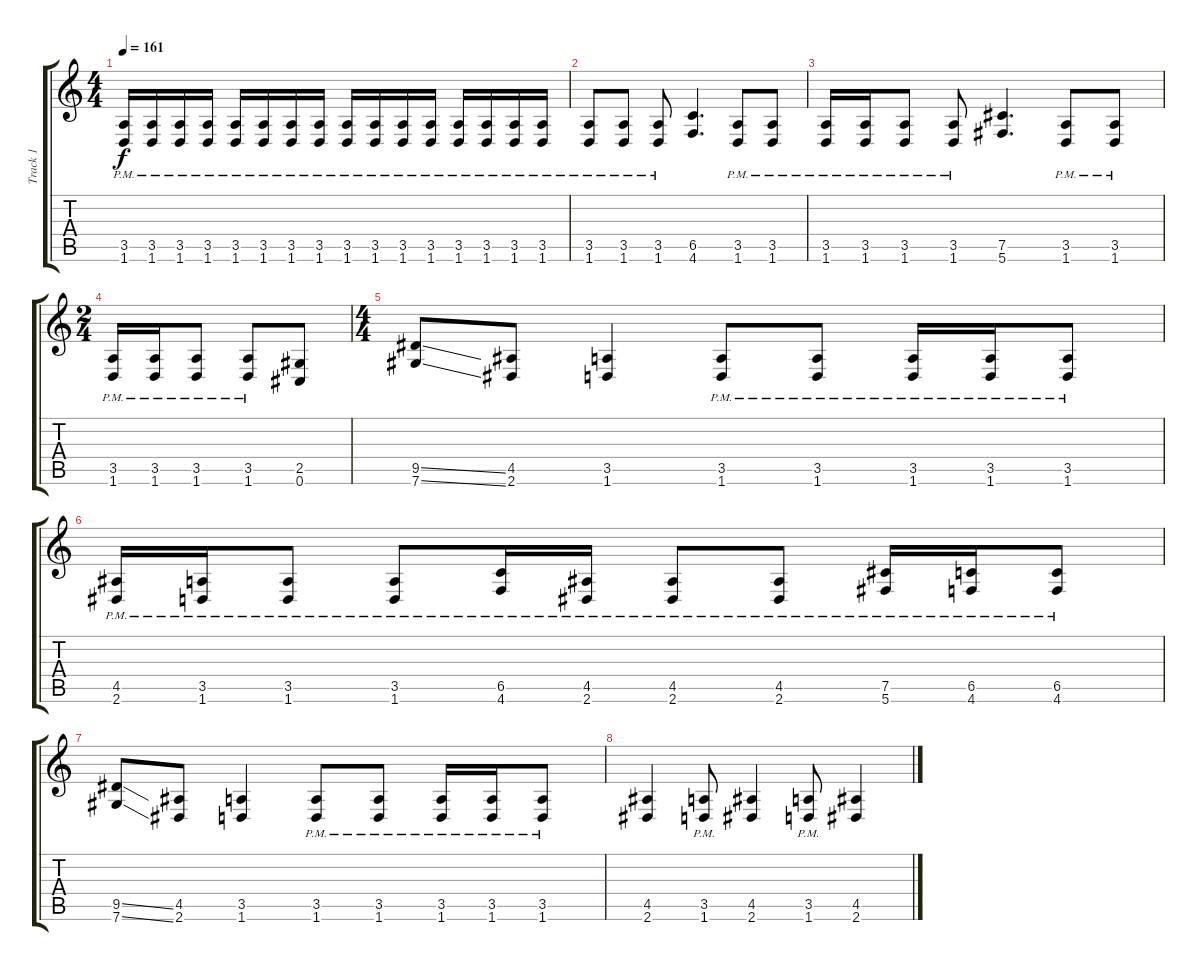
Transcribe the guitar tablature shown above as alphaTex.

\track ("Track 1" "Track 1") {instrument distortionguitar}
\staff {score tabs}
\tuning (Db4 Ab3 E3 B2 Gb2 Db2) {hide}
\ts (4 4)
\tempo 161
\clef g2
\ks c
(3.5{pm} 1.6{pm}).16{dy f} (3.5{pm} 1.6{pm}).16 (3.5{pm} 1.6{pm}).16 (3.5{pm} 1.6{pm}).16 (3.5{pm} 1.6{pm}).16 (3.5{pm} 1.6{pm}).16 (3.5{pm} 1.6{pm}).16 (3.5{pm} 1.6{pm}).16 (3.5{pm} 1.6{pm}).16 (3.5{pm} 1.6{pm}).16 (3.5{pm} 1.6{pm}).16 (3.5{pm} 1.6{pm}).16 (3.5{pm} 1.6{pm}).16 (3.5{pm} 1.6{pm}).16 (3.5{pm} 1.6{pm}).16 (3.5{pm} 1.6{pm}).16 |
(3.5{pm} 1.6{pm}).8 (3.5{pm} 1.6{pm}).8 (3.5{pm} 1.6{pm}).8 (6.5 4.6).4{d} (3.5{pm} 1.6{pm}).8 (3.5{pm} 1.6{pm}).8 |
(3.5{pm} 1.6{pm}).16 (3.5{pm} 1.6{pm}).16 (3.5{pm} 1.6{pm}).8 (3.5{pm} 1.6{pm}).8 (7.5 5.6).4{d} (3.5{pm} 1.6{pm}).8 (3.5{pm} 1.6{pm}).8 |
\ts (2 4)
(3.5{pm} 1.6{pm}).16 (3.5{pm} 1.6{pm}).16 (3.5{pm} 1.6{pm}).8 (3.5{pm} 1.6{pm}).8 (2.5 0.6).8 |
\ts (4 4)
(9.5{ss} 7.6{ss}).8 (4.5 2.6).8 (3.5 1.6).4 (3.5{pm} 1.6{pm}).8 (3.5{pm} 1.6{pm}).8 (3.5{pm} 1.6{pm}).16 (3.5{pm} 1.6{pm}).16 (3.5{pm} 1.6{pm}).8 |
(4.5{pm} 2.6{pm}).16 (3.5{pm} 1.6{pm}).16 (3.5{pm} 1.6{pm}).8 (3.5{pm} 1.6{pm}).8 (6.5{pm} 4.6{pm}).16 (4.5{pm} 2.6{pm}).16 (4.5{pm} 2.6{pm}).8 (4.5{pm} 2.6{pm}).8 (7.5{pm} 5.6{pm}).16 (6.5{pm} 4.6{pm}).16 (6.5{pm} 4.6{pm}).8 |
(9.5{ss} 7.6{ss}).8 (4.5 2.6).8 (3.5 1.6).4 (3.5{pm} 1.6{pm}).8 (3.5{pm} 1.6{pm}).8 (3.5{pm} 1.6{pm}).16 (3.5{pm} 1.6{pm}).16 (3.5{pm} 1.6{pm}).8 |
(4.5 2.6).4 (3.5{pm} 1.6).8 (4.5 2.6).4 (3.5{pm} 1.6{pm}).8 (4.5 2.6).4
